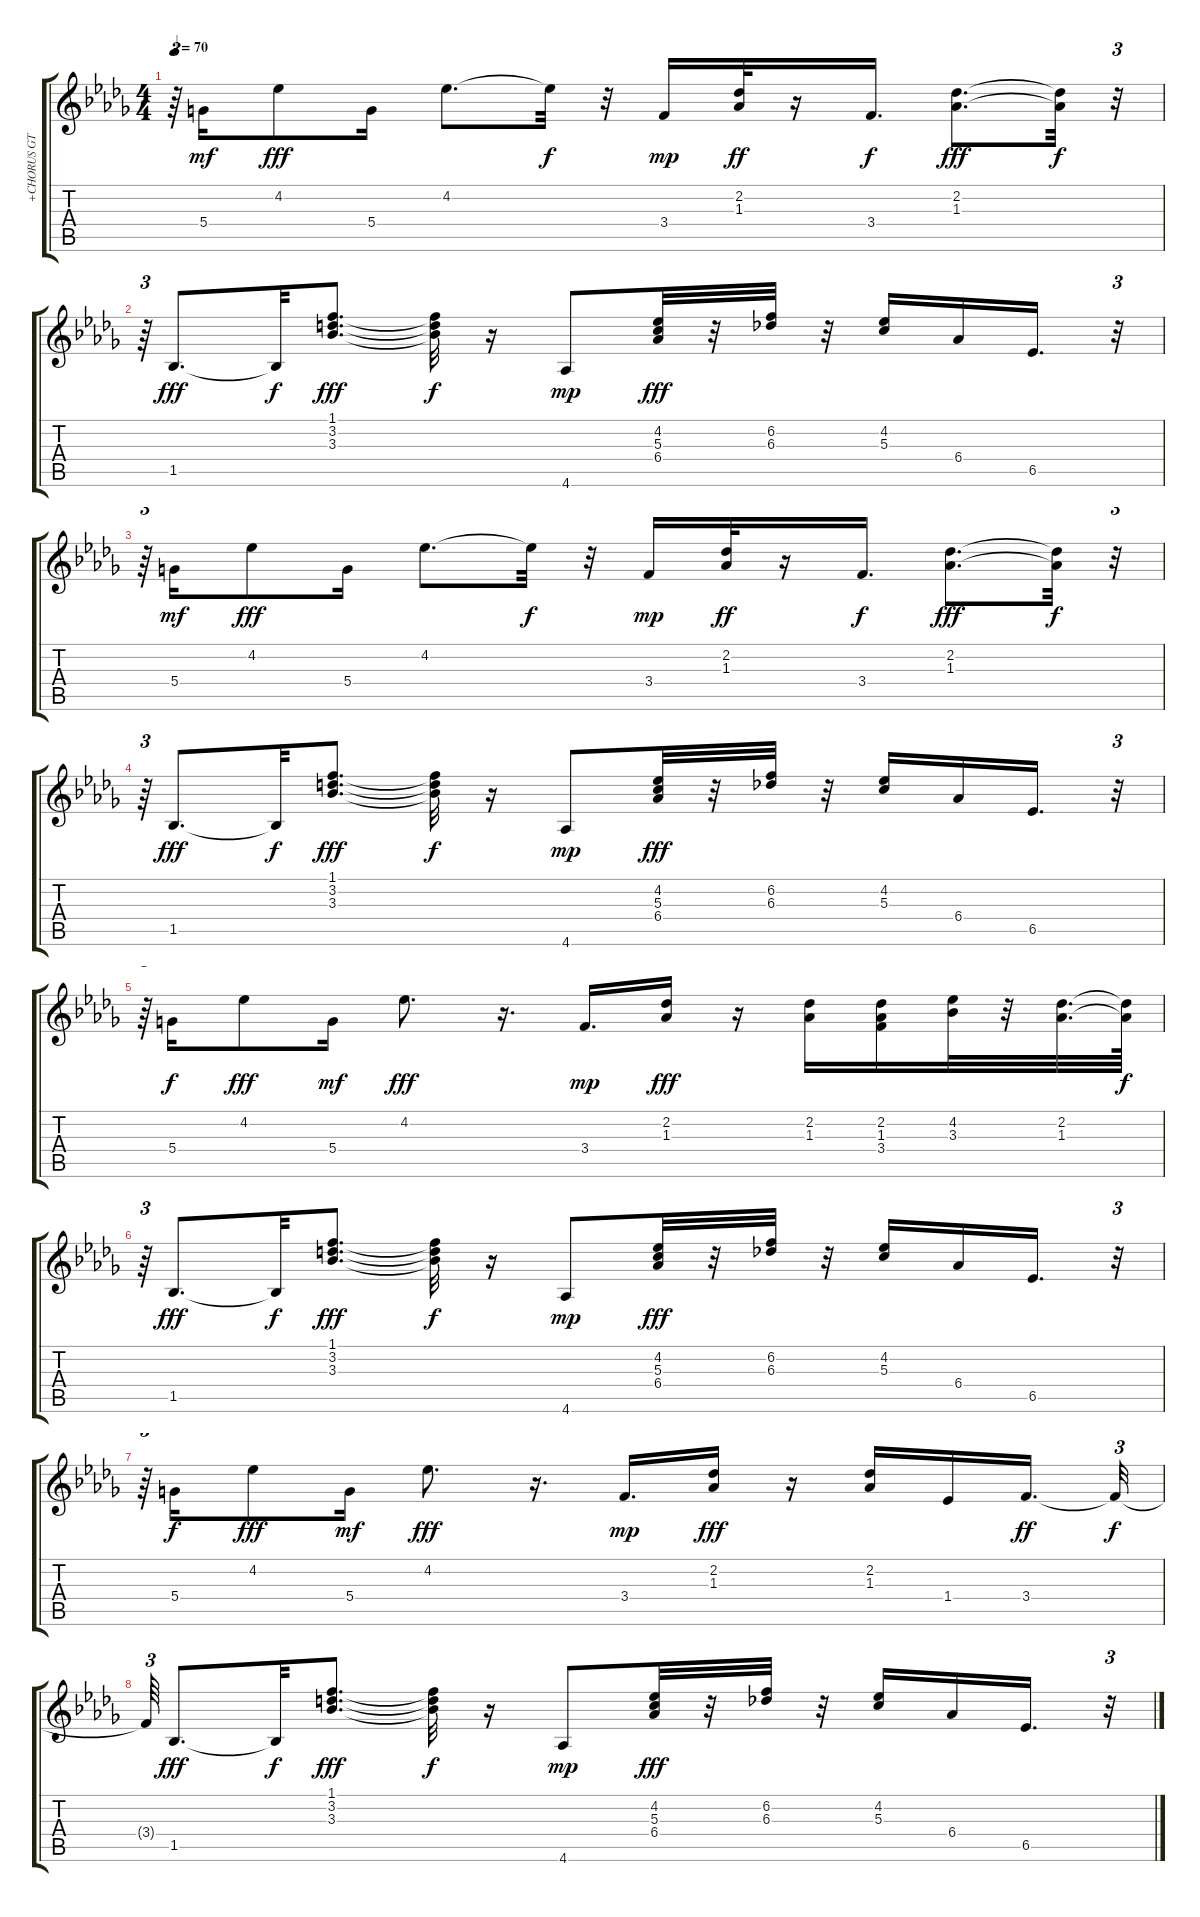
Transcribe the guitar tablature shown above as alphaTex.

\track ("+CHORUS GT" "+CHORUS GT") {instrument electricguitarclean}
\staff {score tabs}
\tuning (E4 B3 G3 D3 A2 E2) {hide}
\ts (4 4)
\tempo 70
\clef g2
\ks bbminor
r.64{tu (3 2) dy fff} 5.4.16{dy mf} 4.2.8{dy fff} 5.4.16 4.2.8{d} 4.2{t}.32{dy f} r.32 3.4.16{dy mp} (2.2 1.3).32{dy ff} r.16 3.4.16{d dy f} (2.2 1.3).8{d dy fff} (2.2{t} 1.3{t}).32{dy f} r.32{tu (3 2)} |
r.64{tu (3 2)} 1.5.8{d dy fff} 1.5{t}.32{dy f} (1.1 3.2 3.3).8{d dy fff} (1.1{t} 3.2{t} 3.3{t}).32{dy f} r.16 4.6.8{dy mp} (4.2 5.3 6.4).32{dy fff} r.32 (6.2 6.3).32 r.32 (4.2 5.3).16 6.4.16 6.5.16{d} r.32{tu (3 2)} |
r.64{tu (3 2)} 5.4.16{dy mf} 4.2.8{dy fff} 5.4.16 4.2.8{d} 4.2{t}.32{dy f} r.32 3.4.16{dy mp} (2.2 1.3).32{dy ff} r.16 3.4.16{d dy f} (2.2 1.3).8{d dy fff} (2.2{t} 1.3{t}).32{dy f} r.32{tu (3 2)} |
r.64{tu (3 2)} 1.5.8{d dy fff} 1.5{t}.32{dy f} (1.1 3.2 3.3).8{d dy fff} (1.1{t} 3.2{t} 3.3{t}).32{dy f} r.16 4.6.8{dy mp} (4.2 5.3 6.4).32{dy fff} r.32 (6.2 6.3).32 r.32 (4.2 5.3).16 6.4.16 6.5.16{d} r.32{tu (3 2)} |
r.64{tu (3 2)} 5.4.16{dy f} 4.2.8{dy fff} 5.4.16{dy mf} 4.2.8{d dy fff} r.16{d} 3.4.16{d dy mp} (2.2 1.3).16{dy fff} r.16 (2.2 1.3).16 (2.2 1.3 3.4).16 (4.2 3.3).32 r.32 (2.2 1.3).32{d} (2.2{t} 1.3{t}).64{dy f} |
r.64{tu (3 2)} 1.5.8{d dy fff} 1.5{t}.32{dy f} (1.1 3.2 3.3).8{d dy fff} (1.1{t} 3.2{t} 3.3{t}).32{dy f} r.16 4.6.8{dy mp} (4.2 5.3 6.4).32{dy fff} r.32 (6.2 6.3).32 r.32 (4.2 5.3).16 6.4.16 6.5.16{d} r.32{tu (3 2)} |
r.64{tu (3 2)} 5.4.16{dy f} 4.2.8{dy fff} 5.4.16{dy mf} 4.2.8{d dy fff} r.16{d} 3.4.16{d dy mp} (2.2 1.3).16{dy fff} r.16 (2.2 1.3).16 1.4.16 3.4.16{d dy ff beam splitsecondary} 3.4{t}.32{tu (3 2) dy f} |
3.4{t}.64{tu (3 2)} 1.5.8{d dy fff} 1.5{t}.32{dy f} (1.1 3.2 3.3).8{d dy fff} (1.1{t} 3.2{t} 3.3{t}).32{dy f} r.16 4.6.8{dy mp} (4.2 5.3 6.4).32{dy fff} r.32 (6.2 6.3).32 r.32 (4.2 5.3).16 6.4.16 6.5.16{d} r.32{tu (3 2)}
